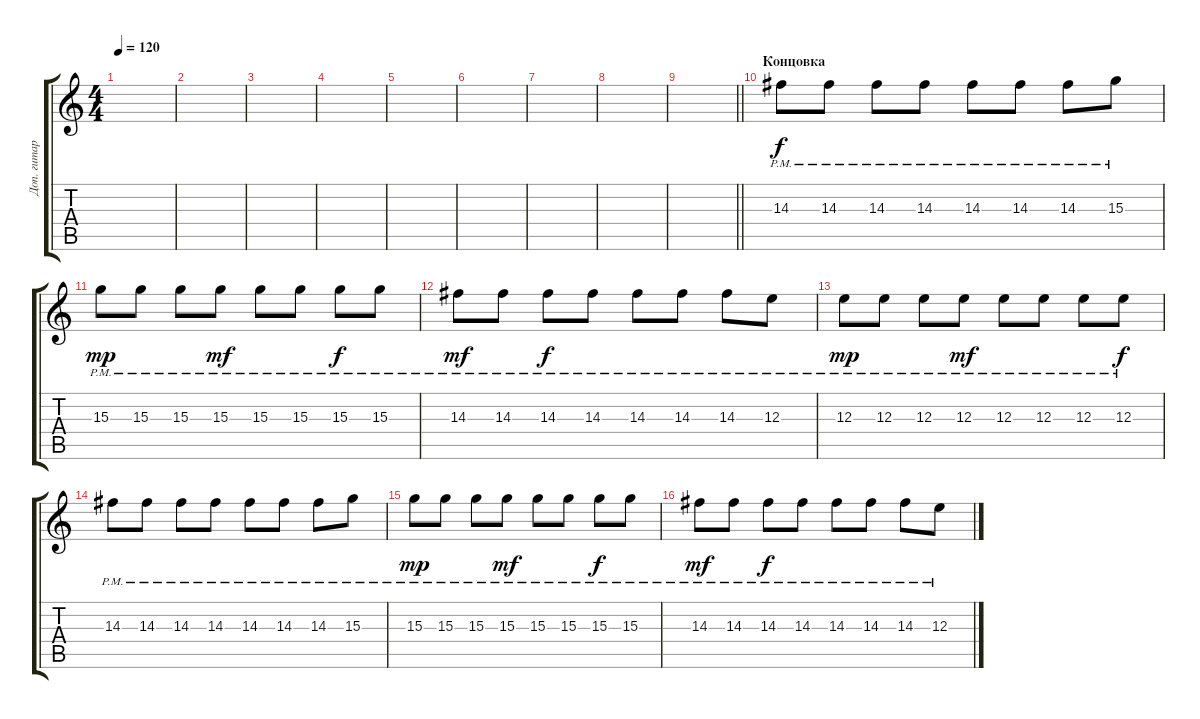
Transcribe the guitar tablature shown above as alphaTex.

\track ("Доп. гитара" "Доп. гитар") {instrument distortionguitar}
\staff {score tabs}
\tuning (Db4 Ab3 E3 B2 Gb2 B1) {hide}
\ts (4 4)
\tempo 120
\clef g2
\ks c
|
|
|
|
|
|
|
|
\barLineRight lightlight
|
\section ("" "Концовка")
14.3{pm}.8{balance 13} 14.3{pm}.8 14.3{pm}.8 14.3{pm}.8 14.3{pm}.8 14.3{pm}.8 14.3{pm}.8 15.3{pm}.8 |
15.3{pm}.8{dy mp} 15.3{pm}.8 15.3{pm}.8 15.3{pm}.8{dy mf} 15.3{pm}.8 15.3{pm}.8 15.3{pm}.8{dy f} 15.3{pm}.8 |
14.3{pm}.8{dy mf} 14.3{pm}.8 14.3{pm}.8{dy f} 14.3{pm}.8 14.3{pm}.8 14.3{pm}.8 14.3{pm}.8 12.3{pm}.8 |
12.3{pm}.8{dy mp} 12.3{pm}.8 12.3{pm}.8 12.3{pm}.8{dy mf} 12.3{pm}.8 12.3{pm}.8 12.3{pm}.8 12.3{pm}.8{dy f} |
14.3{pm}.8 14.3{pm}.8 14.3{pm}.8 14.3{pm}.8 14.3{pm}.8 14.3{pm}.8 14.3{pm}.8 15.3{pm}.8 |
15.3{pm}.8{dy mp} 15.3{pm}.8 15.3{pm}.8 15.3{pm}.8{dy mf} 15.3{pm}.8 15.3{pm}.8 15.3{pm}.8{dy f} 15.3{pm}.8 |
14.3{pm}.8{dy mf} 14.3{pm}.8 14.3{pm}.8{dy f} 14.3{pm}.8 14.3{pm}.8 14.3{pm}.8 14.3{pm}.8 12.3{pm}.8
